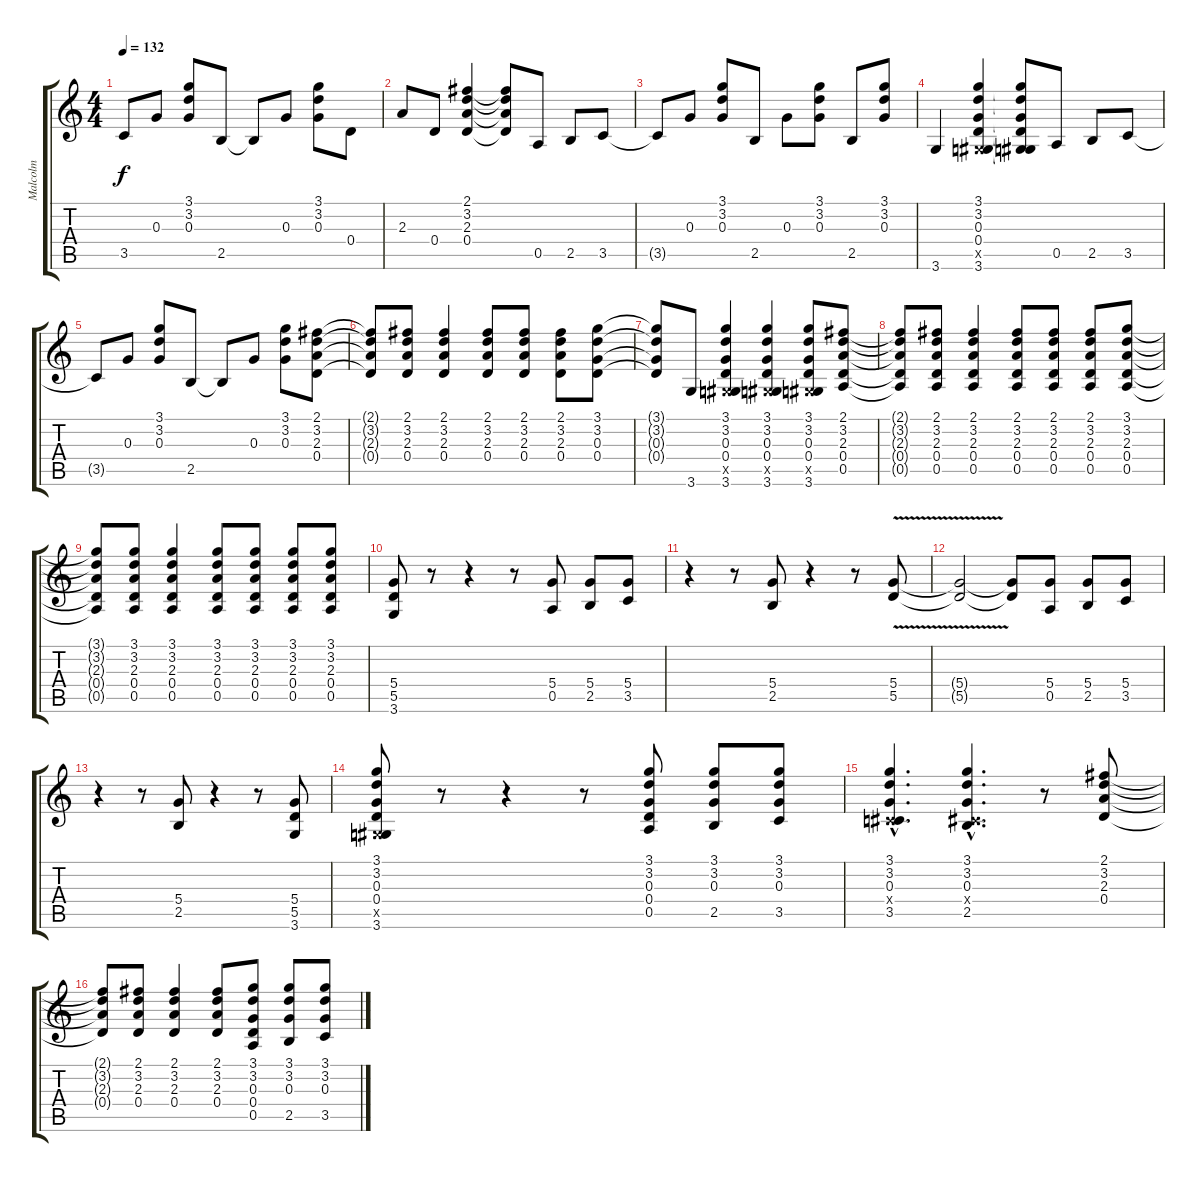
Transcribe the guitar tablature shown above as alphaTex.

\track ("Malcolm" "Malcolm") {instrument distortionguitar}
\staff {score tabs}
\tuning (E4 B3 G3 D3 A2 E2) {hide}
\ts (4 4)
\tempo 132
\clef g2
\ks c
3.5{t}.8{dy f} 0.3.8 (3.1 3.2 0.3).8 2.5.8 2.5{t}.8 0.3.8 (3.1 3.2 0.3).8 0.4.8 |
2.3.8 0.4.8 (2.1 3.2 2.3 0.4).4 (2.1{t} 3.2{t} 2.3{t} 0.4{t}).8 0.5.8 2.5.8 3.5.8 |
3.5{t}.8 0.3.8 (3.1 3.2 0.3).8 2.5.8 0.3.8 (3.1 3.2 0.3).8 2.5.8 (3.1 3.2 0.3).8 |
3.6.4 (3.1 3.2 0.3 0.4 -1.5{x} 3.6).4 (3.1{t} 3.2{t} 0.3{t} 0.4{t} -1.5{t} 3.6{t}).8 0.5.8 2.5.8 3.5.8 |
3.5{t}.8 0.3.8 (3.1 3.2 0.3).8 2.5.8 2.5{t}.8 0.3.8 (3.1 3.2 0.3).8 (2.1 3.2 2.3 0.4).8 |
(2.1{t} 3.2{t} 2.3{t} 0.4{t}).8 (2.1 3.2 2.3 0.4).8 (2.1 3.2 2.3 0.4).4 (2.1 3.2 2.3 0.4).8 (2.1 3.2 2.3 0.4).8 (2.1 3.2 2.3 0.4).8 (3.1 3.2 0.3 0.4).8 |
(3.1{t} 3.2{t} 0.3{t} 0.4{t}).8 3.6.8 (3.1 3.2 0.3 0.4 -1.5{x} 3.6).4 (3.1 3.2 0.3 0.4 -1.5{x} 3.6).4 (3.1 3.2 0.3 0.4 -1.5{x} 3.6).8 (2.1 3.2 2.3 0.4 0.5).8 |
(2.1{t} 3.2{t} 2.3{t} 0.4{t} 0.5{t}).8 (2.1 3.2 2.3 0.4 0.5).8 (2.1 3.2 2.3 0.4 0.5).4 (2.1 3.2 2.3 0.4 0.5).8 (2.1 3.2 2.3 0.4 0.5).8 (2.1 3.2 2.3 0.4 0.5).8 (3.1 3.2 2.3 0.4 0.5).8 |
(3.1{t} 3.2{t} 2.3{t} 0.4{t} 0.5{t}).8 (3.1 3.2 2.3 0.4 0.5).8 (3.1 3.2 2.3 0.4 0.5).4 (3.1 3.2 2.3 0.4 0.5).8 (3.1 3.2 2.3 0.4 0.5).8 (3.1 3.2 2.3 0.4 0.5).8 (3.1 3.2 2.3 0.4 0.5).8 |
(5.4 5.5 3.6).8 r.8 r.4 r.8 (5.4 0.5).8 (5.4 2.5).8 (5.4 3.5).8 |
r.4 r.8 (5.4 2.5).8 r.4 r.8 (5.4{v} 5.5{v}).8 |
(5.4{t} 5.5{t}).2 (5.4{t} 5.5{t}).8 (5.4 0.5).8 (5.4 2.5).8 (5.4 3.5).8 |
r.4 r.8 (5.4 2.5).8 r.4 r.8 (5.4 5.5 3.6).8 |
(3.1 3.2 0.3 0.4 -1.5{x} 3.6).8 r.8 r.4 r.8 (3.1 3.2 0.3 0.4 0.5).8 (3.1 3.2 0.3 2.5).8 (3.1 3.2 0.3 3.5).8 |
(3.1{hac} 3.2{hac} 0.3{hac} -1.4{hac x} 3.5{hac}).4{d} (3.1{hac} 3.2{hac} 0.3{hac} -1.4{hac x} 2.5{hac}).4{d} r.8 (2.1 3.2 2.3 0.4).8 |
(2.1{t} 3.2{t} 2.3{t} 0.4{t}).8 (2.1 3.2 2.3 0.4).8 (2.1 3.2 2.3 0.4).4 (2.1 3.2 2.3 0.4).8 (3.1 3.2 0.3 0.4 0.5).8 (3.1 3.2 0.3 2.5).8 (3.1 3.2 0.3 3.5).8
